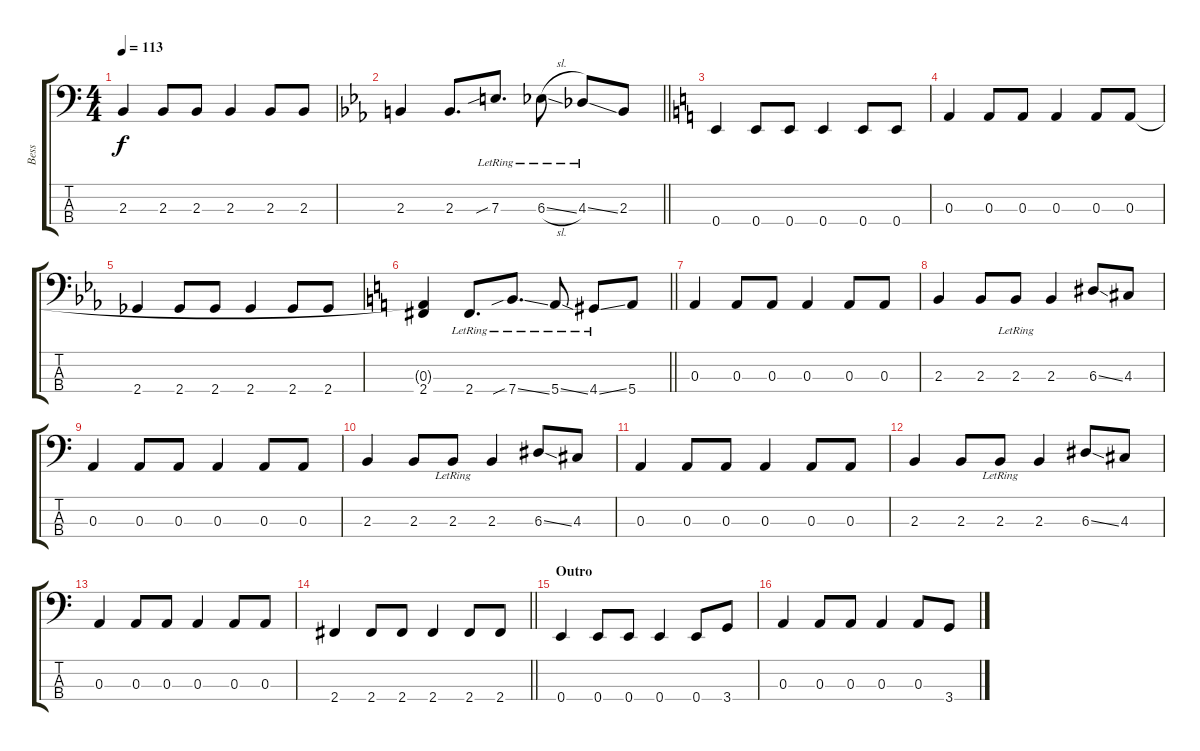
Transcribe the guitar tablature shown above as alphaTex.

\track ("Bess" "Bess") {instrument electricbassfinger}
\staff {score tabs}
\tuning (G2 D2 A1 E1) {hide}
\ts (4 4)
\tempo 113
\clef f4
\ks c
2.3.4{dy f} 2.3.8 2.3.8 2.3.4 2.3.8 2.3.8 |
\barLineRight lightlight
\ks eb
2.3.4 2.3.8{d} 7.3{sib lr}.8{d} 6.3{sl lr}.8 4.3{ss lr}.8 2.3.8 |
\ks c
0.4.4 0.4.8 0.4.8 0.4.4 0.4.8 0.4.8 |
0.3.4 0.3.8 0.3.8 0.3.4 0.3.8 0.3.8 |
\ks eb
2.4.4 2.4.8 2.4.8 2.4.4 2.4.8 2.4.8 |
\barLineRight lightlight
\ks c
(0.3{t} 2.4).4 2.4{lr}.8{d} 7.4{sib ss lr}.8{d} 5.4{ss lr}.8 4.4{ss lr}.8 5.4.8 |
0.3.4 0.3.8 0.3.8 0.3.4 0.3.8 0.3.8 |
2.3.4 2.3.8 2.3{lr}.8 2.3.4 6.3{ss}.8 4.3.8 |
0.3.4 0.3.8 0.3.8 0.3.4 0.3.8 0.3.8 |
2.3.4 2.3.8 2.3{lr}.8 2.3.4 6.3{ss}.8 4.3.8 |
0.3.4 0.3.8 0.3.8 0.3.4 0.3.8 0.3.8 |
2.3.4 2.3.8 2.3{lr}.8 2.3.4 6.3{ss}.8 4.3.8 |
0.3.4 0.3.8 0.3.8 0.3.4 0.3.8 0.3.8 |
\barLineRight lightlight
2.4.4 2.4.8 2.4.8 2.4.4 2.4.8 2.4.8 |
\section ("" "Outro")
0.4.4 0.4.8 0.4.8 0.4.4 0.4.8 3.4.8 |
0.3.4 0.3.8 0.3.8 0.3.4 0.3.8 3.4.8
